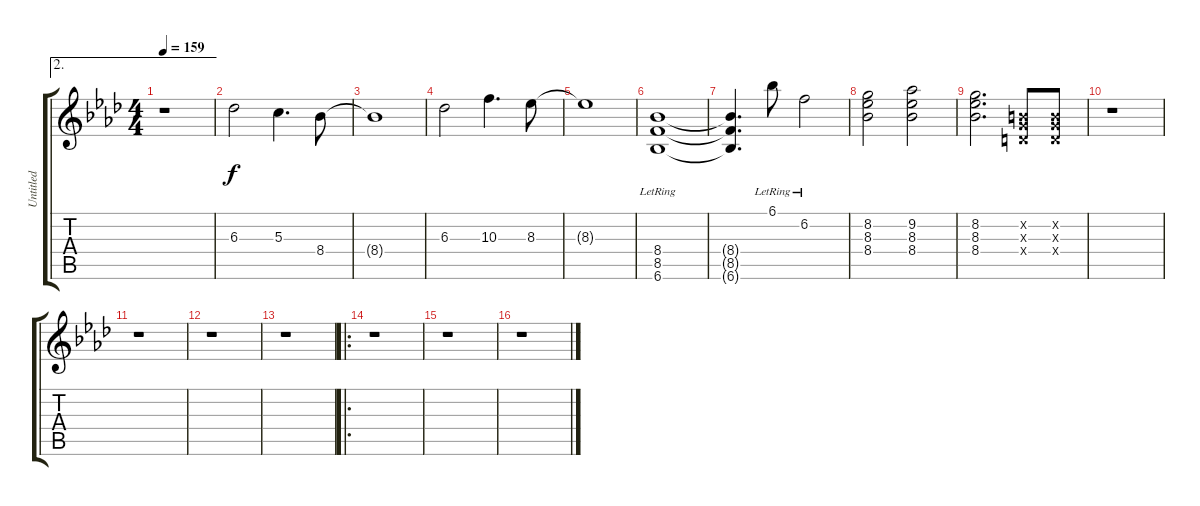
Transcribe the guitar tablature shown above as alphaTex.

\track ("Untitled" "Untitled") {instrument distortionguitar}
\staff {score tabs}
\tuning (E4 B3 G3 D3 A2 E2) {hide}
\ae 2
\ts (4 4)
\tempo 159
\clef g2
\ks ab
r.1{dy f} |
6.3.2 5.3.4{d} 8.4.8 |
8.4{t}.1 |
6.3.2 10.3.4{d} 8.3.8 |
8.3{t}.1 |
(8.4{lr} 8.5{lr} 6.6{lr}).1 |
(8.4{t} 8.5{t} 6.6{t}).4{d} 6.1{lr}.8 6.2{lr}.2 |
(8.2 8.3 8.4).2 (9.2 8.3 8.4).2 |
(8.2 8.3 8.4).2{d} (0.2{x} 0.3{x} 0.4{x}).8 (0.2{x} 0.3{x} 0.4{x}).8 |
r.1 |
r.1 |
r.1 |
r.1 |
\ro
r.1 |
r.1 |
r.1
